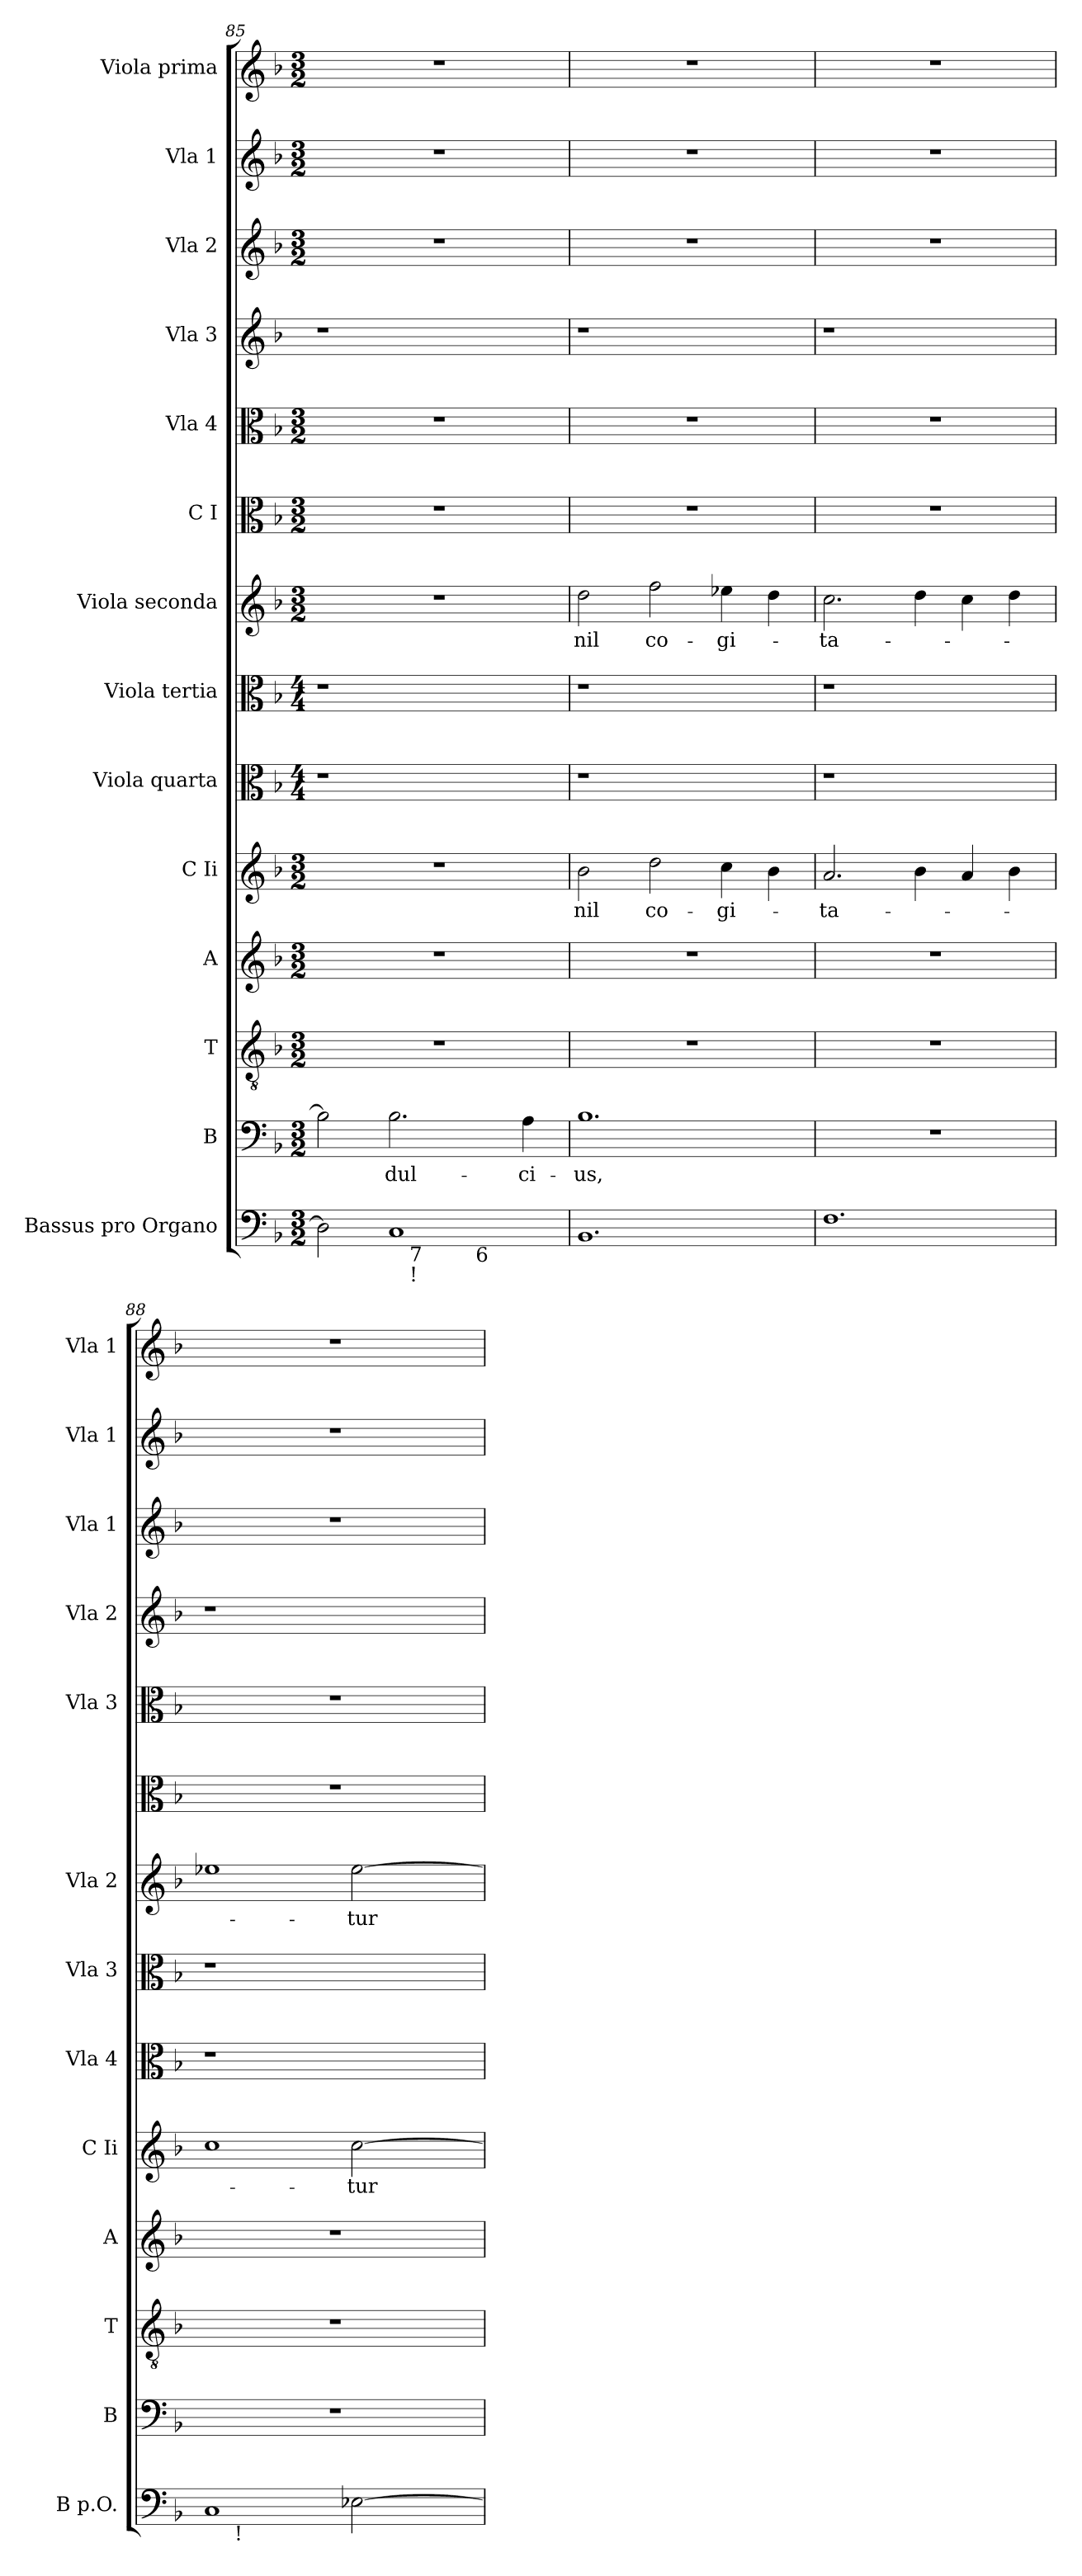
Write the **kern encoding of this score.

**kern	**kern	**text	**kern	**kern	**kern	**text	**kern	**kern	**kern	**text	**kern	**kern	**kern	**kern	**kern	**kern
*part14	*part13	*part13	*part12	*part11	*part10	*part10	*part9	*part8	*part7	*part7	*part6	*part5	*part4	*part3	*part2	*part1
*staff14	*staff13	*staff13	*staff12	*staff11	*staff10	*staff10	*staff9	*staff8	*staff7	*staff7	*staff6	*staff5	*staff4	*staff3	*staff2	*staff1
*I"Bassus pro Organo	*I"B	*	*I"T	*I"A	*I"C Ii	*	*I"Viola quarta	*I"Viola tertia	*I"Viola seconda	*	*I"C I	*I"Vla 4	*I"Vla 3	*I"Vla 2	*I"Vla 1	*I"Viola prima
*I'B p.O.	*I'B	*	*I'T	*I'A	*I'C Ii	*	*I'Vla 4	*I'Vla 3	*I'Vla 2	*	*	*I'Vla 3	*I'Vla 2	*I'Vla 1	*I'Vla 1	*I'Vla 1
*clefF4	*clefF4	*	*clefGv2	*clefG2	*clefG2	*	*clefC3	*clefC3	*clefG2	*	*clefC3	*clefC3	*clefG2	*clefG2	*clefG2	*clefG2
*k[b-]	*k[b-]	*	*k[b-]	*k[b-]	*k[b-]	*	*k[b-]	*k[b-]	*k[b-]	*	*k[b-]	*k[b-]	*k[b-]	*k[b-]	*k[b-]	*k[b-]
*F:	*F:	*	*F:	*F:	*F:	*	*F:	*F:	*F:	*	*F:	*F:	*F:	*F:	*F:	*F:
*M3/2	*M3/2	*	*M3/2	*M3/2	*M3/2	*	*M4/4	*M4/4	*M3/2	*	*M3/2	*M3/2	*	*M3/2	*M3/2	*M3/2
=85	=85	=85	=85	=85	=85	=85	=85	=85	=85	=85	=85	=85	=85	=85	=85	=85
*^	*	*	*	*	*	*	*	*	*	*	*	*	*	*	*	*
*	*^	*	*	*	*	*	*	*	*	*	*	*	*	*	*	*	*
2D\]	2ryy	1ryy	2B-\]	.	1.r	1.r	1.r	.	1r	1r	1.r	.	1.r	1.r	1r	1.r	1.r	1.r
!	!	!	!	!LO:LY:b	!	!	!	!	!	!	!	!	!	!	!	!	!	!
1C	16ryy	.	2.B-\	dul-	.	.	.	.	.	.	.	.	.	.	.	.	.	.
!	!LO:TX:b:t=7	!	!	!	!	!	!	!	!	!	!	!	!	!	!	!	!	!
!	!LO:TX:b:t=!	!	!	!	!	!	!	!	!	!	!	!	!	!	!	!	!	!
.	2...ryy	.	.	.	.	.	.	.	.	.	.	.	.	.	.	.	.	.
!	!	!LO:TX:b:t=6	!	!	!	!	!	!	!	!	!	!	!	!	!	!	!	!
.	.	2ryy	.	.	.	.	.	.	2ryy	2ryy	.	.	.	.	2ryy	.	.	.
!	!	!	!	!LO:LY:b	!	!	!	!	!	!	!	!	!	!	!	!	!	!
.	.	.	4A\	-ci-	.	.	.	.	.	.	.	.	.	.	.	.	.	.
=86	=86	=86	=86	=86	=86	=86	=86	=86	=86	=86	=86	=86	=86	=86	=86	=86	=86	=86
!	!	!	!	!LO:LY:b	!	!	!	!LO:LY:b	!	!	!	!LO:LY:b	!	!	!	!	!	!
*v	*v	*v	*	*	*	*	*	*	*	*	*	*	*	*	*	*	*	*
1.BB-	1.B-	-us,	1.r	1.r	2b-\	nil	1r	1r	2dd\	nil	1.r	1.r	1r	1.r	1.r	1.r
!	!	!	!	!	!	!LO:LY:b	!	!	!	!LO:LY:b	!	!	!	!	!	!
.	.	.	.	.	2dd\	co-	.	.	2ff\	co-	.	.	.	.	.	.
!	!	!	!	!	!	!LO:LY:b	!	!	!	!LO:LY:b	!	!	!	!	!	!
.	.	.	.	.	4cc\	-gi-	2ryy	2ryy	4ee-X\	-gi-	.	.	2ryy	.	.	.
.	.	.	.	.	4b-\	.	.	.	4dd\	.	.	.	.	.	.	.
=87	=87	=87	=87	=87	=87	=87	=87	=87	=87	=87	=87	=87	=87	=87	=87	=87
!	!	!	!	!	!	!LO:LY:b	!	!	!	!LO:LY:b	!	!	!	!	!	!
1.F	1.r	.	1.r	1.r	2.a/	-ta-	1r	1r	2.cc\	-ta-	1.r	1.r	1r	1.r	1.r	1.r
.	.	.	.	.	4b-\	.	.	.	4dd\	.	.	.	.	.	.	.
.	.	.	.	.	4a/	.	2ryy	2ryy	4cc\	.	.	.	2ryy	.	.	.
.	.	.	.	.	4b-\	.	.	.	4dd\	.	.	.	.	.	.	.
=88	=88	=88	=88	=88	=88	=88	=88	=88	=88	=88	=88	=88	=88	=88	=88	=88
*^	*	*	*	*	*	*	*	*	*	*	*	*	*	*	*	*
1C	16.ryy	1.r	.	1.r	1.r	1cc	.	1r	1r	1ee-X	.	1.r	1.r	1r	1.r	1.r	1.r
!	!LO:TX:b:t=!	!	!	!	!	!	!	!	!	!	!	!	!	!	!	!	!
.	1ryy	.	.	.	.	.	.	.	.	.	.	.	.	.	.	.	.
!	!	!	!	!	!	!	!LO:LY:b	!	!	!	!LO:LY:b	!	!	!	!	!	!
[>2E-X>\	.	.	.	.	.	[>2cc\	-tur	2ryy	2ryy	[>2ee-\	-tur	.	.	2ryy	.	.	.
.	4ryy	.	.	.	.	.	.	.	.	.	.	.	.	.	.	.	.
.	8ryy	.	.	.	.	.	.	.	.	.	.	.	.	.	.	.	.
.	32ryy	.	.	.	.	.	.	.	.	.	.	.	.	.	.	.	.
*v	*v	*	*	*	*	*	*	*	*	*	*	*	*	*	*	*	*
=	=	=	=	=	=	=	=	=	=	=	=	=	=	=	=	=
*-	*-	*-	*-	*-	*-	*-	*-	*-	*-	*-	*-	*-	*-	*-	*-	*-
